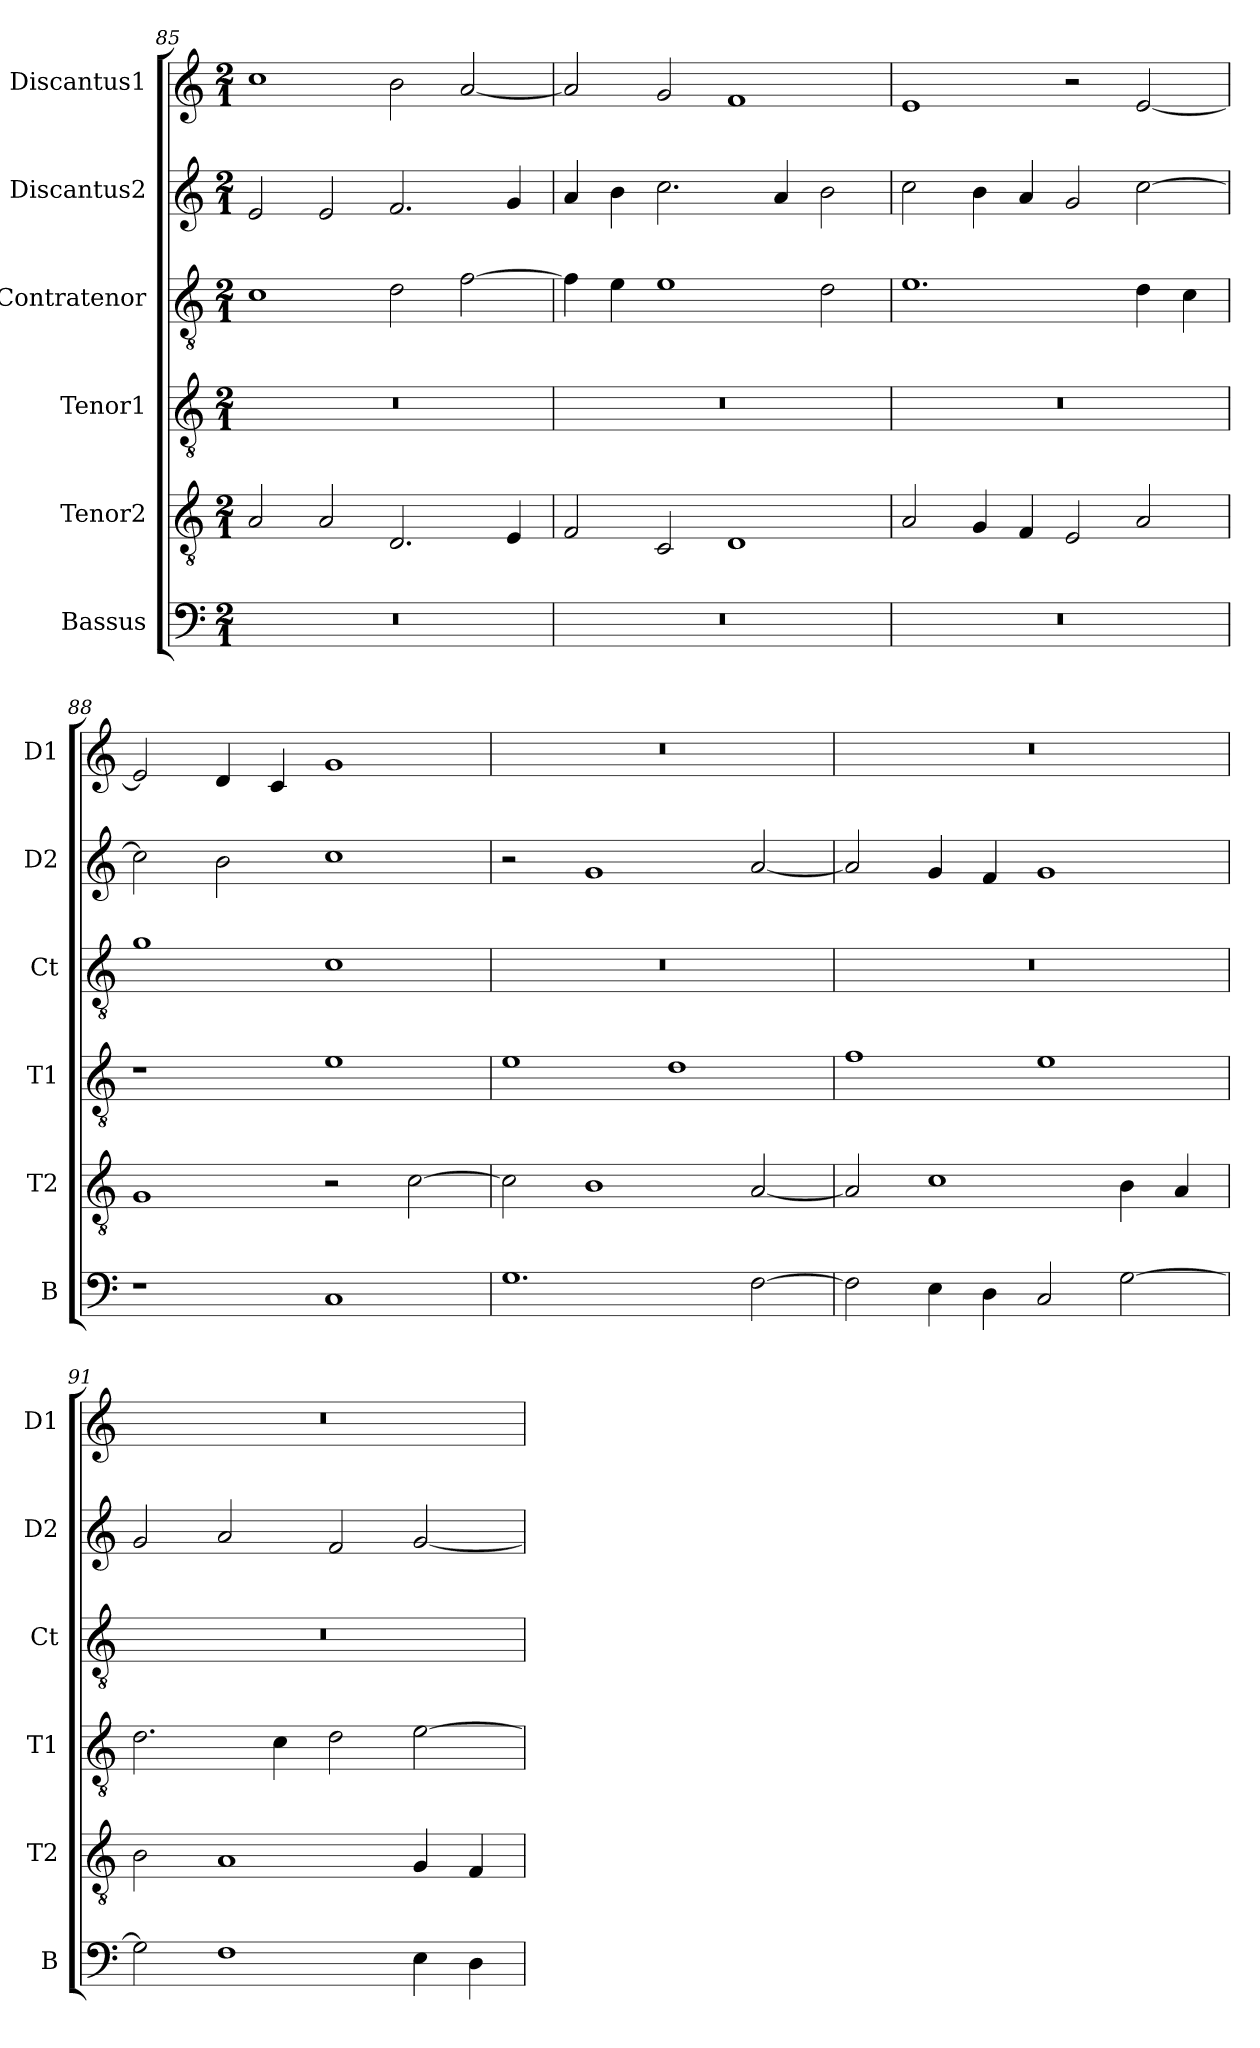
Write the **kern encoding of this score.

**kern	**kern	**kern	**kern	**kern	**kern
*part6	*part5	*part4	*part3	*part2	*part1
*staff6	*staff5	*staff4	*staff3	*staff2	*staff1
*I"Bassus	*I"Tenor2	*I"Tenor1	*I"Contratenor	*I"Discantus2	*I"Discantus1
*I'B	*I'T2	*I'T1	*I'Ct	*I'D2	*I'D1
*clefF4	*clefGv2	*clefGv2	*clefGv2	*clefG2	*clefG2
*k[]	*k[]	*k[]	*k[]	*k[]	*k[]
*M2/1	*M2/1	*M2/1	*M2/1	*M2/1	*M2/1
=85	=85	=85	=85	=85	=85
0r	2A/	0r	1c	2e/	1cc
.	2A/	.	.	2e/	.
.	2.D/	.	2d\	2.f/	2b\
.	.	.	[2f\	.	[2a/
.	4E/	.	.	4g/	.
=86	=86	=86	=86	=86	=86
0r	2F/	0r	4f\]	4a/	2a/]
.	.	.	4e\	4b\	.
.	2C/	.	1e	2.cc\	2g/
.	1D	.	.	.	1f
.	.	.	.	4a/	.
.	.	.	2d\	2b\	.
=87	=87	=87	=87	=87	=87
0r	2A/	0r	1.e	2cc\	1e
.	4G/	.	.	4b\	.
.	4F/	.	.	4a/	.
.	2E/	.	.	2g/	2r
.	2A/	.	4d\	[2cc\	[2e/
.	.	.	4c\	.	.
=88	=88	=88	=88	=88	=88
1r	1G	1r	1g	2cc\]	2e/]
.	.	.	.	2b\	4d/
.	.	.	.	.	4c/
1C	2r	1e	1c	1cc	1g
.	[2c\	.	.	.	.
=89	=89	=89	=89	=89	=89
1.G	2c\]	1e	0r	2r	0r
.	1B	.	.	1g	.
.	.	1d	.	.	.
[2F\	[2A/	.	.	[2a/	.
=90	=90	=90	=90	=90	=90
2F\]	2A/]	1f	0r	2a/]	0r
4E\	1c	.	.	4g/	.
4D\	.	.	.	4f/	.
2C/	.	1e	.	1g	.
[2G\	4B\	.	.	.	.
.	4A/	.	.	.	.
=91	=91	=91	=91	=91	=91
2G\]	2B\	2.d\	0r	2g/	0r
1F	1A	.	.	2a/	.
.	.	4c\	.	.	.
.	.	2d\	.	2f/	.
4E\	4G/	[2e\	.	[2g/	.
4D\	4F/	.	.	.	.
=	=	=	=	=	=
*-	*-	*-	*-	*-	*-
